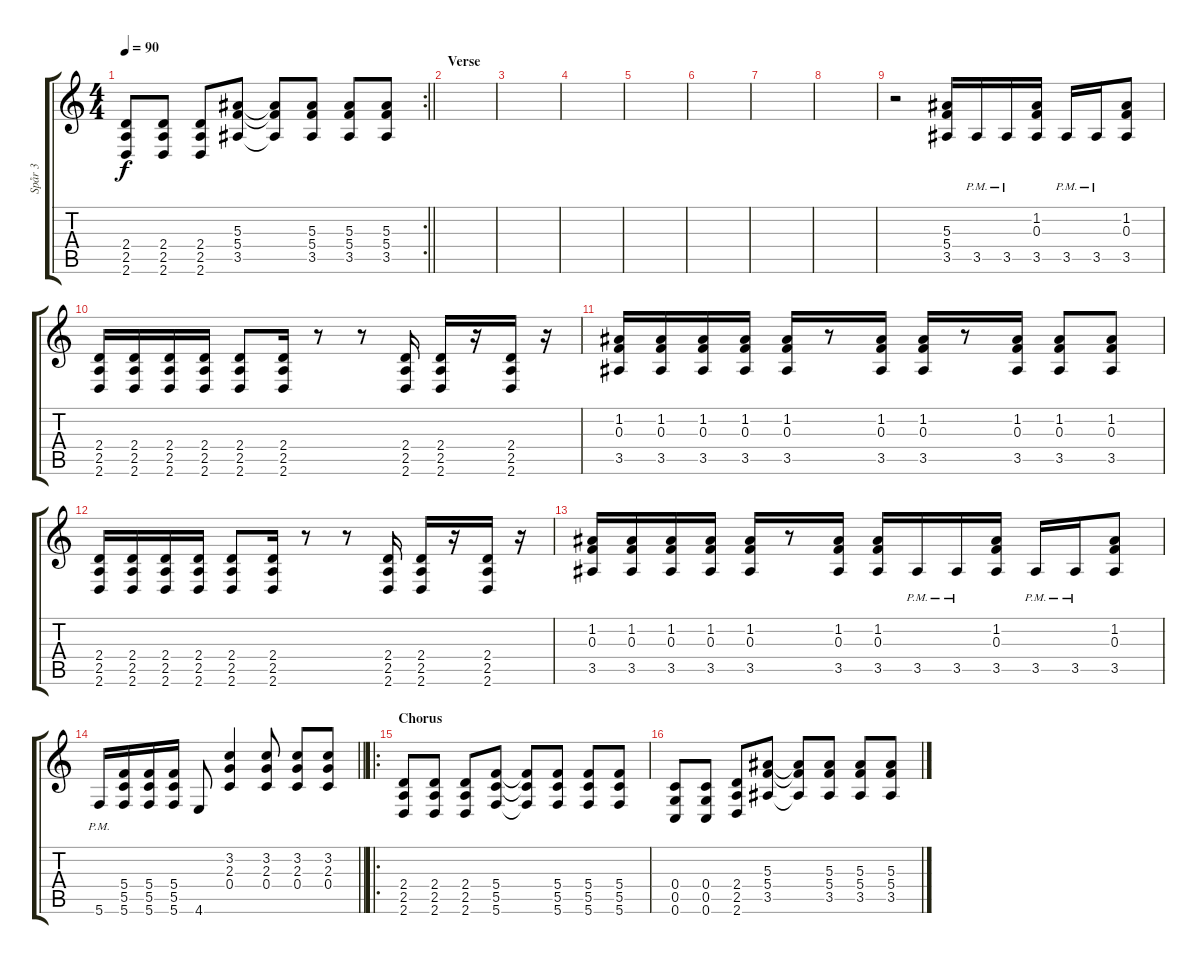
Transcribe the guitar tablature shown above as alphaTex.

\track ("Spår 3" "Spår 3") {instrument distortionguitar}
\staff {score tabs}
\tuning (D4 A3 F3 C3 G2 C2) {hide}
\rc 2
\ts (4 4)
\tempo 90
\clef g2
\barLineRight lightlight
\ks c
(2.4 2.5 2.6).8{dy f} (2.4 2.5 2.6).8 (2.4 2.5 2.6).8 (5.3 5.4 3.5).8 (5.3{t} 5.4{t} 3.5{t}).8 (5.3 5.4 3.5).8 (5.3 5.4 3.5).8 (5.3 5.4 3.5).8 |
\section ("" "Verse")
|
|
|
|
|
|
|
r.2 (5.3 5.4 3.5).16 3.5{pm}.16 3.5{pm}.16 (1.2 0.3 3.5).16 3.5{pm}.16 3.5{pm}.16 (1.2 0.3 3.5).8 |
(2.4 2.5 2.6).16 (2.4 2.5 2.6).16 (2.4 2.5 2.6).16 (2.4 2.5 2.6).16 (2.4 2.5 2.6).8 (2.4 2.5 2.6).16 r.8 r.8 (2.4 2.5 2.6).16 (2.4 2.5 2.6).16 r.16 (2.4 2.5 2.6).16 r.16 |
(1.2 0.3 3.5).16 (1.2 0.3 3.5).16 (1.2 0.3 3.5).16 (1.2 0.3 3.5).16 (1.2 0.3 3.5).16 r.8 (1.2 0.3 3.5).16 (1.2 0.3 3.5).16 r.8 (1.2 0.3 3.5).16 (1.2 0.3 3.5).8 (1.2 0.3 3.5).8 |
(2.4 2.5 2.6).16 (2.4 2.5 2.6).16 (2.4 2.5 2.6).16 (2.4 2.5 2.6).16 (2.4 2.5 2.6).8 (2.4 2.5 2.6).16 r.8 r.8 (2.4 2.5 2.6).16 (2.4 2.5 2.6).16 r.16 (2.4 2.5 2.6).16 r.16 |
(1.2 0.3 3.5).16 (1.2 0.3 3.5).16 (1.2 0.3 3.5).16 (1.2 0.3 3.5).16 (1.2 0.3 3.5).16 r.8 (1.2 0.3 3.5).16 (1.2 0.3 3.5).16 3.5{pm}.16 3.5{pm}.16 (1.2 0.3 3.5).16 3.5{pm}.16 3.5{pm}.16 (1.2 0.3 3.5).8 |
\barLineRight lightlight
5.6{pm}.16 (5.4 5.5 5.6).16 (5.4 5.5 5.6).16 (5.4 5.5 5.6).16 4.6.8 (3.2 2.3 0.4).4 (3.2 2.3 0.4).8 (3.2 2.3 0.4).8 (3.2 2.3 0.4).8 |
\ro
\section ("" "Chorus")
(2.4 2.5 2.6).8 (2.4 2.5 2.6).8 (2.4 2.5 2.6).8 (5.4 5.5 5.6).8 (5.4{t} 5.5{t} 5.6{t}).8 (5.4 5.5 5.6).8 (5.4 5.5 5.6).8 (5.4 5.5 5.6).8 |
(0.4 0.5 0.6).8 (0.4 0.5 0.6).8 (2.4 2.5 2.6).8 (5.3 5.4 3.5).8 (5.3{t} 5.4{t} 3.5{t}).8 (5.3 5.4 3.5).8 (5.3 5.4 3.5).8 (5.3 5.4 3.5).8
